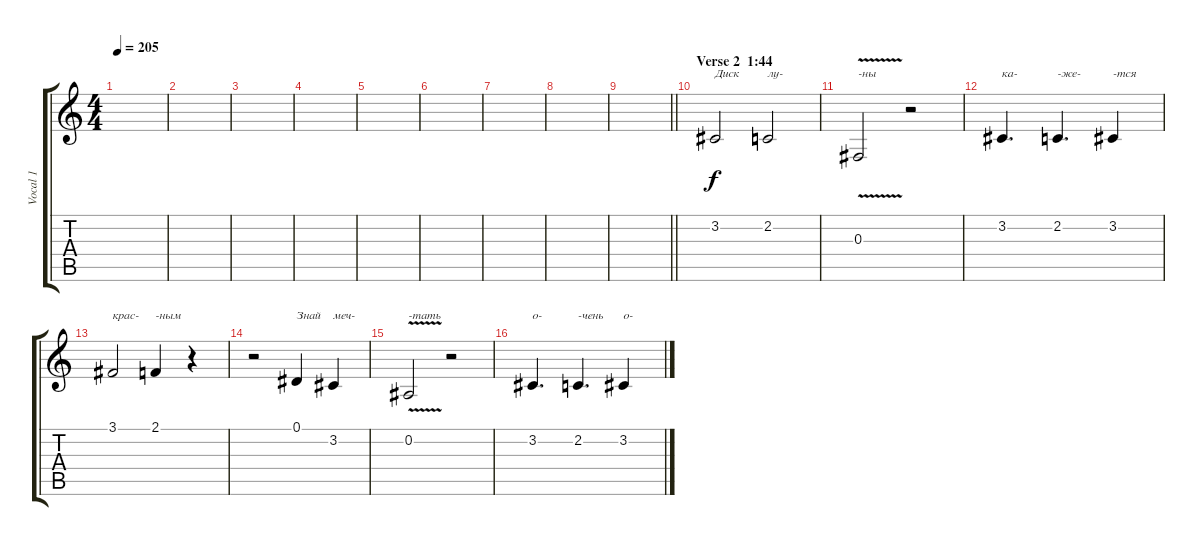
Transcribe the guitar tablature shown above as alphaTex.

\track ("Vocal 1" "Vocal 1") {instrument tenorsax}
\staff {score tabs}
\tuning (Eb4 Bb3 Gb3 Db3 Ab2 Db2) {hide}
\ts (4 4)
\tempo 205
\clef g2
\ks c
|
|
|
|
|
|
|
|
\barLineRight lightlight
|
\section ("" "Verse 2  1:44")
3.2.2{txt "Диск"} 2.2.2{txt "лу-"} |
0.3{v}.2{txt "-ны"} r.2 |
3.2.4{d txt "ка-"} 2.2.4{d txt "-же-"} 3.2.4{txt "-тся"} |
3.1.2{txt "крас-"} 2.1.4{txt "-ным"} r.4 |
r.2 0.1.4{txt "Знай"} 3.2.4{txt "меч-"} |
0.2{v}.2{txt "-тать"} r.2 |
3.2.4{d txt "о-"} 2.2.4{d txt "-чень"} 3.2.4{txt "о-"}
